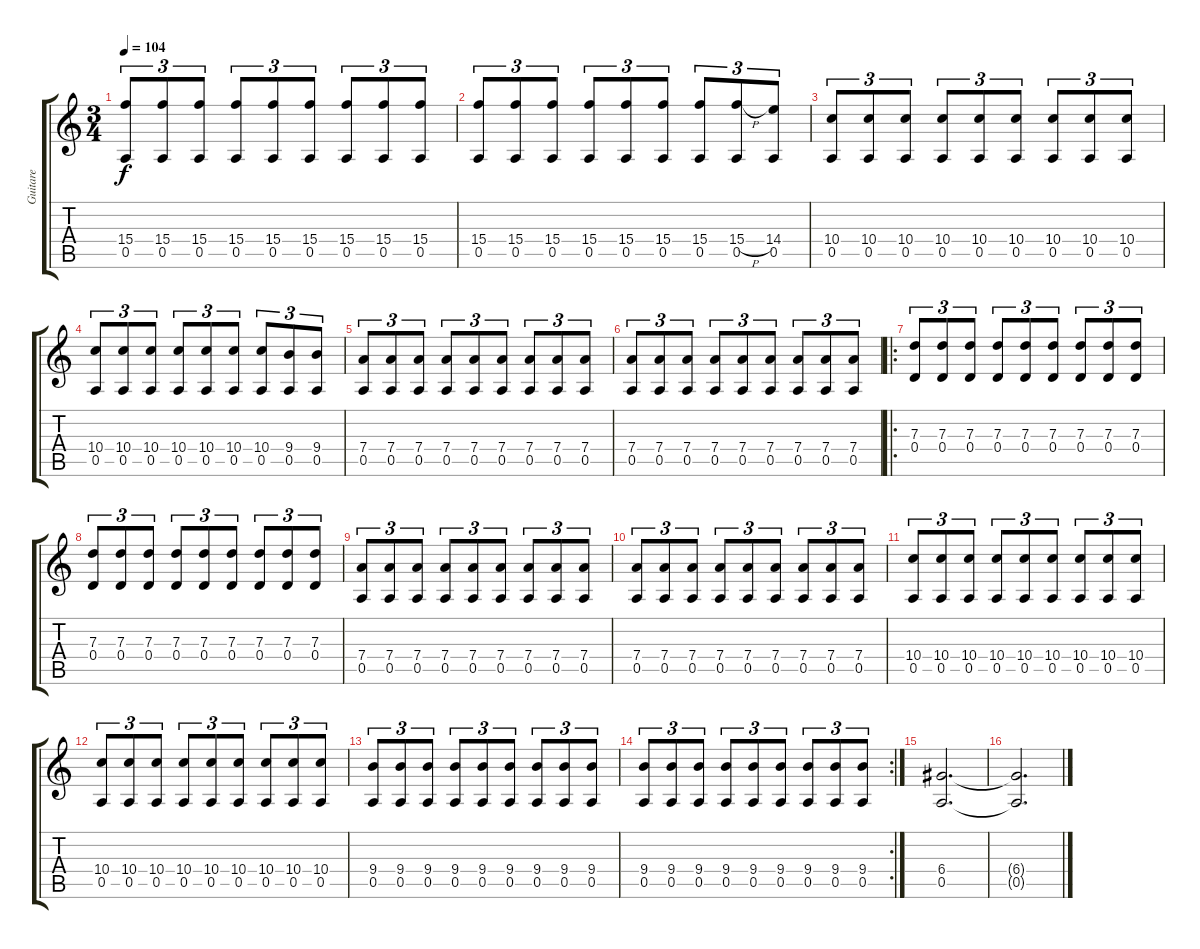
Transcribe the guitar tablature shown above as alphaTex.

\track ("Guitare" "Guitare") {instrument distortionguitar}
\staff {score tabs}
\tuning (E4 B3 G3 D3 A2 E2) {hide}
\ts (3 4)
\tempo 104
\clef g2
\ks c
(15.4 0.5).8{tu (3 2) dy f} (15.4 0.5).8{tu (3 2)} (15.4 0.5).8{tu (3 2)} (15.4 0.5).8{tu (3 2)} (15.4 0.5).8{tu (3 2)} (15.4 0.5).8{tu (3 2)} (15.4 0.5).8{tu (3 2)} (15.4 0.5).8{tu (3 2)} (15.4 0.5).8{tu (3 2)} |
(15.4 0.5).8{tu (3 2)} (15.4 0.5).8{tu (3 2)} (15.4 0.5).8{tu (3 2)} (15.4 0.5).8{tu (3 2)} (15.4 0.5).8{tu (3 2)} (15.4 0.5).8{tu (3 2)} (15.4 0.5).8{tu (3 2)} (15.4{h} 0.5).8{tu (3 2)} (14.4 0.5).8{tu (3 2)} |
(10.4 0.5).8{tu (3 2)} (10.4 0.5).8{tu (3 2)} (10.4 0.5).8{tu (3 2)} (10.4 0.5).8{tu (3 2)} (10.4 0.5).8{tu (3 2)} (10.4 0.5).8{tu (3 2)} (10.4 0.5).8{tu (3 2)} (10.4 0.5).8{tu (3 2)} (10.4 0.5).8{tu (3 2)} |
(10.4 0.5).8{tu (3 2)} (10.4 0.5).8{tu (3 2)} (10.4 0.5).8{tu (3 2)} (10.4 0.5).8{tu (3 2)} (10.4 0.5).8{tu (3 2)} (10.4 0.5).8{tu (3 2)} (10.4 0.5).8{tu (3 2)} (9.4 0.5).8{tu (3 2)} (9.4 0.5).8{tu (3 2)} |
(7.4 0.5).8{tu (3 2)} (7.4 0.5).8{tu (3 2)} (7.4 0.5).8{tu (3 2)} (7.4 0.5).8{tu (3 2)} (7.4 0.5).8{tu (3 2)} (7.4 0.5).8{tu (3 2)} (7.4 0.5).8{tu (3 2)} (7.4 0.5).8{tu (3 2)} (7.4 0.5).8{tu (3 2)} |
(7.4 0.5).8{tu (3 2)} (7.4 0.5).8{tu (3 2)} (7.4 0.5).8{tu (3 2)} (7.4 0.5).8{tu (3 2)} (7.4 0.5).8{tu (3 2)} (7.4 0.5).8{tu (3 2)} (7.4 0.5).8{tu (3 2)} (7.4 0.5).8{tu (3 2)} (7.4 0.5).8{tu (3 2)} |
\ro
(7.3 0.4).8{tu (3 2)} (7.3 0.4).8{tu (3 2)} (7.3 0.4).8{tu (3 2)} (7.3 0.4).8{tu (3 2)} (7.3 0.4).8{tu (3 2)} (7.3 0.4).8{tu (3 2)} (7.3 0.4).8{tu (3 2)} (7.3 0.4).8{tu (3 2)} (7.3 0.4).8{tu (3 2)} |
(7.3 0.4).8{tu (3 2)} (7.3 0.4).8{tu (3 2)} (7.3 0.4).8{tu (3 2)} (7.3 0.4).8{tu (3 2)} (7.3 0.4).8{tu (3 2)} (7.3 0.4).8{tu (3 2)} (7.3 0.4).8{tu (3 2)} (7.3 0.4).8{tu (3 2)} (7.3 0.4).8{tu (3 2)} |
(7.4 0.5).8{tu (3 2)} (7.4 0.5).8{tu (3 2)} (7.4 0.5).8{tu (3 2)} (7.4 0.5).8{tu (3 2)} (7.4 0.5).8{tu (3 2)} (7.4 0.5).8{tu (3 2)} (7.4 0.5).8{tu (3 2)} (7.4 0.5).8{tu (3 2)} (7.4 0.5).8{tu (3 2)} |
(7.4 0.5).8{tu (3 2)} (7.4 0.5).8{tu (3 2)} (7.4 0.5).8{tu (3 2)} (7.4 0.5).8{tu (3 2)} (7.4 0.5).8{tu (3 2)} (7.4 0.5).8{tu (3 2)} (7.4 0.5).8{tu (3 2)} (7.4 0.5).8{tu (3 2)} (7.4 0.5).8{tu (3 2)} |
(10.4 0.5).8{tu (3 2)} (10.4 0.5).8{tu (3 2)} (10.4 0.5).8{tu (3 2)} (10.4 0.5).8{tu (3 2)} (10.4 0.5).8{tu (3 2)} (10.4 0.5).8{tu (3 2)} (10.4 0.5).8{tu (3 2)} (10.4 0.5).8{tu (3 2)} (10.4 0.5).8{tu (3 2)} |
(10.4 0.5).8{tu (3 2)} (10.4 0.5).8{tu (3 2)} (10.4 0.5).8{tu (3 2)} (10.4 0.5).8{tu (3 2)} (10.4 0.5).8{tu (3 2)} (10.4 0.5).8{tu (3 2)} (10.4 0.5).8{tu (3 2)} (10.4 0.5).8{tu (3 2)} (10.4 0.5).8{tu (3 2)} |
(9.4 0.5).8{tu (3 2)} (9.4 0.5).8{tu (3 2)} (9.4 0.5).8{tu (3 2)} (9.4 0.5).8{tu (3 2)} (9.4 0.5).8{tu (3 2)} (9.4 0.5).8{tu (3 2)} (9.4 0.5).8{tu (3 2)} (9.4 0.5).8{tu (3 2)} (9.4 0.5).8{tu (3 2)} |
\rc 2
(9.4 0.5).8{tu (3 2)} (9.4 0.5).8{tu (3 2)} (9.4 0.5).8{tu (3 2)} (9.4 0.5).8{tu (3 2)} (9.4 0.5).8{tu (3 2)} (9.4 0.5).8{tu (3 2)} (9.4 0.5).8{tu (3 2)} (9.4 0.5).8{tu (3 2)} (9.4 0.5).8{tu (3 2)} |
(6.4 0.5).2{d volume 0} |
(6.4{t} 0.5{t}).2{d}
